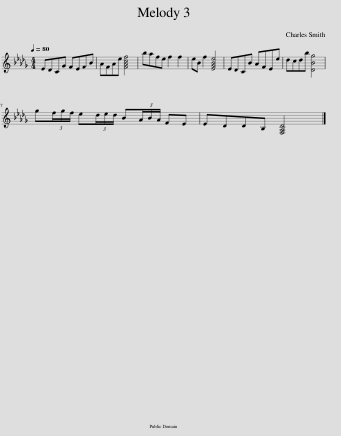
X:1
L:1/8
Q:1/4=80
M:4/4
I:linebreak $
K:Db
V:1 treble
V:1
 EDCG FEFB | AFAe [FAcf]4 | bafe f2 f2 | eB f2 [EGBe]4 | EDCB AFEe | %5
 dcdb [DBg]4 |$ g(3f/g/f/ e(3d/e/d/ B(3A/B/A/ FE | EDDB, [F,A,D]4 |] %8
